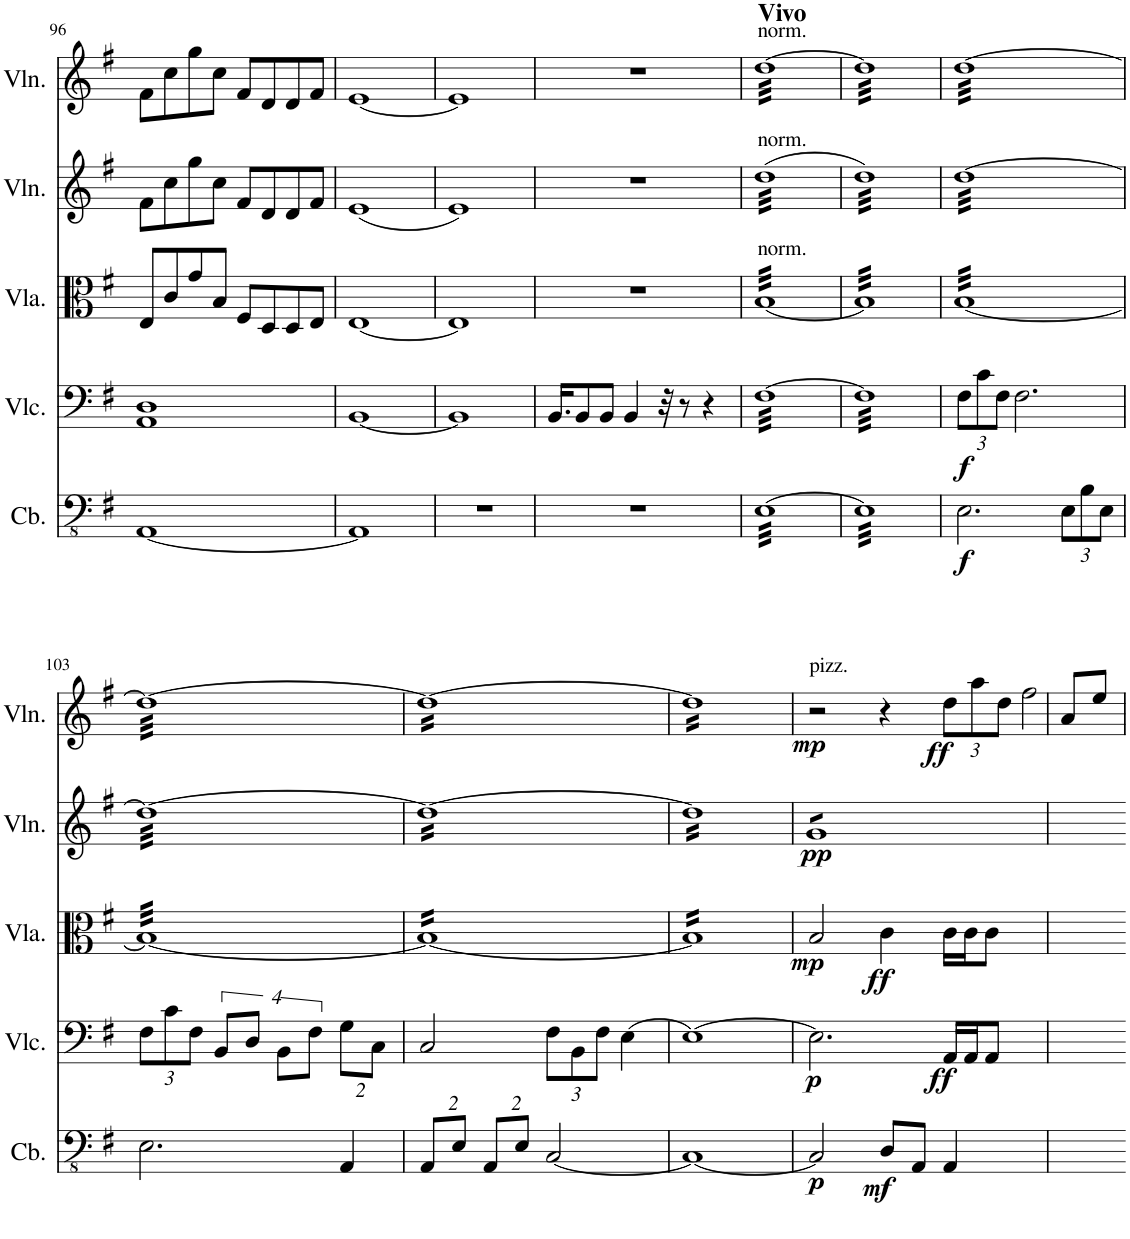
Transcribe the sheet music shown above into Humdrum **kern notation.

**kern	**dynam	**kern	**dynam	**kern	**dynam	**kern	**dynam	**kern	**dynam
*part5	*part5	*part4	*part4	*part3	*part3	*part2	*part2	*part1	*part1
*staff5	*staff5	*staff4	*staff4	*staff3	*staff3	*staff2	*staff2	*staff1	*staff1
*I"Contrabass	*	*I"Violoncello	*	*I"Viola	*	*I"Violin	*	*I"Violin	*
*I'Cb.	*	*I'Vlc.	*	*I'Vla.	*	*I'Vln.	*	*I'Vln.	*
!!LO:PB:g=z
*clefFv4	*	*clefF4	*	*clefC3	*	*clefG2	*	*clefG2	*
*Trd7c12	*	*	*	*	*	*	*	*	*
*k[f#]	*	*k[f#]	*	*k[f#]	*	*k[f#]	*	*k[f#]	*
*M4/4	*	*M4/4	*	*M4/4	*	*M4/4	*	*M4/4	*
=96	=96	=96	=96	=96	=96	=96	=96	=96	=96
[1AAA	.	1AA 1D	.	8E/L	.	8f#\L	.	8f#\L	.
.	.	.	.	8c/	.	8cc\	.	8cc\	.
.	.	.	.	8g/	.	8gg\	.	8gg\	.
.	.	.	.	8B/J	.	8cc\J	.	8cc\J	.
.	.	.	.	8F#/L	.	8f#/L	.	8f#/L	.
.	.	.	.	8D/	.	8d/	.	8d/	.
.	.	.	.	8D/	.	8d/	.	8d/	.
.	.	.	.	8E/J	.	8f#/J	.	8f#/J	.
=97	=97	=97	=97	=97	=97	=97	=97	=97	=97
1AAA]	.	[1BB	.	[1E	.	(1e	.	[1e	.
=98	=98	=98	=98	=98	=98	=98	=98	=98	=98
1r	.	1BB]	.	1E]	.	1e)	.	1e]	.
=99	=99	=99	=99	=99	=99	=99	=99	=99	=99
1r	.	16.BB/KL	.	1r	.	1r	.	1r	.
.	.	8BB/	.	.	.	.	.	.	.
.	.	8BB/J	.	.	.	.	.	.	.
.	.	4BB/	.	.	.	.	.	.	.
.	.	32r	.	.	.	.	.	.	.
.	.	8r	.	.	.	.	.	.	.
.	.	4r	.	.	.	.	.	.	.
=100	=100	=100	=100	=100	=100	=100	=100	=100	=100
!	!	!	!	!	!	!	!	!LO:TX:a:B:t=Vivo	!
!	!	!	!	!	!	!	!	!LO:TX:a:t=norm.	!
!	!	!	!	!	!	!LO:TX:a:t=norm.	!	!	!
!	!	!	!	!LO:TX:a:t=norm.	!	!	!	!	!
*tremolo	*	*	*	*	*	*	*	*	*
*	*	*tremolo	*	*	*	*	*	*	*
*	*	*	*	*tremolo	*	*	*	*	*
*	*	*	*	*	*	*tremolo	*	*	*
*	*	*	*	*	*	*	*	*tremolo	*
[32EELLL	.	[32F#LLL	.	[32BLLL	.	(32ddLLL	.	[32ddLLL	.
32EE	.	32F#	.	32B	.	(32dd	.	32dd	.
32EE	.	32F#	.	32B	.	(32dd	.	32dd	.
32EE	.	32F#	.	32B	.	(32dd	.	32dd	.
32EE	.	32F#	.	32B	.	(32dd	.	32dd	.
32EE	.	32F#	.	32B	.	(32dd	.	32dd	.
32EE	.	32F#	.	32B	.	(32dd	.	32dd	.
32EE	.	32F#	.	32B	.	(32dd	.	32dd	.
32EE	.	32F#	.	32B	.	(32dd	.	32dd	.
32EE	.	32F#	.	32B	.	(32dd	.	32dd	.
32EE	.	32F#	.	32B	.	(32dd	.	32dd	.
32EE	.	32F#	.	32B	.	(32dd	.	32dd	.
32EE	.	32F#	.	32B	.	(32dd	.	32dd	.
32EE	.	32F#	.	32B	.	(32dd	.	32dd	.
32EE	.	32F#	.	32B	.	(32dd	.	32dd	.
32EE	.	32F#	.	32B	.	(32dd	.	32dd	.
32EE	.	32F#	.	32B	.	(32dd	.	32dd	.
32EE	.	32F#	.	32B	.	(32dd	.	32dd	.
32EE	.	32F#	.	32B	.	(32dd	.	32dd	.
32EE	.	32F#	.	32B	.	(32dd	.	32dd	.
32EE	.	32F#	.	32B	.	(32dd	.	32dd	.
32EE	.	32F#	.	32B	.	(32dd	.	32dd	.
32EE	.	32F#	.	32B	.	(32dd	.	32dd	.
32EE	.	32F#	.	32B	.	(32dd	.	32dd	.
32EE	.	32F#	.	32B	.	(32dd	.	32dd	.
32EE	.	32F#	.	32B	.	(32dd	.	32dd	.
32EE	.	32F#	.	32B	.	(32dd	.	32dd	.
32EE	.	32F#	.	32B	.	(32dd	.	32dd	.
32EE	.	32F#	.	32B	.	(32dd	.	32dd	.
32EE	.	32F#	.	32B	.	(32dd	.	32dd	.
32EE	.	32F#	.	32B	.	(32dd	.	32dd	.
32EEJJJ	.	32F#JJJ	.	32BJJJ	.	(32ddJJJ	.	32ddJJJ	.
=101	=101	=101	=101	=101	=101	=101	=101	=101	=101
32EE]LLL	.	32F#]LLL	.	32B]LLL	.	32dd)LLL	.	32dd]LLL	.
32EE	.	32F#	.	32B	.	32dd)	.	32dd	.
32EE	.	32F#	.	32B	.	32dd)	.	32dd	.
32EE	.	32F#	.	32B	.	32dd)	.	32dd	.
32EE	.	32F#	.	32B	.	32dd)	.	32dd	.
32EE	.	32F#	.	32B	.	32dd)	.	32dd	.
32EE	.	32F#	.	32B	.	32dd)	.	32dd	.
32EE	.	32F#	.	32B	.	32dd)	.	32dd	.
32EE	.	32F#	.	32B	.	32dd)	.	32dd	.
32EE	.	32F#	.	32B	.	32dd)	.	32dd	.
32EE	.	32F#	.	32B	.	32dd)	.	32dd	.
32EE	.	32F#	.	32B	.	32dd)	.	32dd	.
32EE	.	32F#	.	32B	.	32dd)	.	32dd	.
32EE	.	32F#	.	32B	.	32dd)	.	32dd	.
32EE	.	32F#	.	32B	.	32dd)	.	32dd	.
32EE	.	32F#	.	32B	.	32dd)	.	32dd	.
32EE	.	32F#	.	32B	.	32dd)	.	32dd	.
32EE	.	32F#	.	32B	.	32dd)	.	32dd	.
32EE	.	32F#	.	32B	.	32dd)	.	32dd	.
32EE	.	32F#	.	32B	.	32dd)	.	32dd	.
32EE	.	32F#	.	32B	.	32dd)	.	32dd	.
32EE	.	32F#	.	32B	.	32dd)	.	32dd	.
32EE	.	32F#	.	32B	.	32dd)	.	32dd	.
32EE	.	32F#	.	32B	.	32dd)	.	32dd	.
32EE	.	32F#	.	32B	.	32dd)	.	32dd	.
32EE	.	32F#	.	32B	.	32dd)	.	32dd	.
32EE	.	32F#	.	32B	.	32dd)	.	32dd	.
32EE	.	32F#	.	32B	.	32dd)	.	32dd	.
32EE	.	32F#	.	32B	.	32dd)	.	32dd	.
32EE	.	32F#	.	32B	.	32dd)	.	32dd	.
32EE	.	32F#	.	32B	.	32dd)	.	32dd	.
32EEJJJ	.	32F#JJJ	.	32BJJJ	.	32dd)JJJ	.	32ddJJJ	.
*	*	*Xtremolo	*	*	*	*	*	*	*
*Xtremolo	*	*	*	*	*	*	*	*	*
=102	=102	=102	=102	=102	=102	=102	=102	=102	=102
*	*	*Xbrackettup	*	*	*	*	*	*	*
!	!LO:DY:b	!	!LO:DY:b	!	!	!	!	!	!
2.EE\	f	12F#\L	f	[32BLLL	.	[32ddLLL	.	[32ddLLL	.
.	.	.	.	32B	.	32dd	.	32dd	.
.	.	.	.	32B	.	32dd	.	32dd	.
.	.	12c\	.	.	.	.	.	.	.
.	.	.	.	32B	.	32dd	.	32dd	.
.	.	.	.	32B	.	32dd	.	32dd	.
.	.	.	.	32B	.	32dd	.	32dd	.
.	.	12F#\J	.	.	.	.	.	.	.
.	.	.	.	32B	.	32dd	.	32dd	.
.	.	.	.	32B	.	32dd	.	32dd	.
.	.	2.F#\	.	32B	.	32dd	.	32dd	.
.	.	.	.	32B	.	32dd	.	32dd	.
.	.	.	.	32B	.	32dd	.	32dd	.
.	.	.	.	32B	.	32dd	.	32dd	.
.	.	.	.	32B	.	32dd	.	32dd	.
.	.	.	.	32B	.	32dd	.	32dd	.
.	.	.	.	32B	.	32dd	.	32dd	.
.	.	.	.	32B	.	32dd	.	32dd	.
.	.	.	.	32B	.	32dd	.	32dd	.
.	.	.	.	32B	.	32dd	.	32dd	.
.	.	.	.	32B	.	32dd	.	32dd	.
.	.	.	.	32B	.	32dd	.	32dd	.
.	.	.	.	32B	.	32dd	.	32dd	.
.	.	.	.	32B	.	32dd	.	32dd	.
.	.	.	.	32B	.	32dd	.	32dd	.
.	.	.	.	32B	.	32dd	.	32dd	.
*Xbrackettup	*	*	*	*	*	*	*	*	*
12EE\L	.	.	.	32B	.	32dd	.	32dd	.
.	.	.	.	32B	.	32dd	.	32dd	.
.	.	.	.	32B	.	32dd	.	32dd	.
12BB\	.	.	.	.	.	.	.	.	.
.	.	.	.	32B	.	32dd	.	32dd	.
.	.	.	.	32B	.	32dd	.	32dd	.
.	.	.	.	32B	.	32dd	.	32dd	.
12EE\J	.	.	.	.	.	.	.	.	.
.	.	.	.	32B	.	32dd	.	32dd	.
.	.	.	.	32BJJJ	.	32ddJJJ	.	32ddJJJ	.
!!LO:LB:g=z
=103	=103	=103	=103	=103	=103	=103	=103	=103	=103
2.EE\	.	12F#\L	.	32BLLL	.	32ddLLL	.	32ddLLL	.
.	.	.	.	32B	.	32dd	.	32dd	.
.	.	.	.	32B	.	32dd	.	32dd	.
.	.	12c\	.	.	.	.	.	.	.
.	.	.	.	32B	.	32dd	.	32dd	.
.	.	.	.	32B	.	32dd	.	32dd	.
.	.	.	.	32B	.	32dd	.	32dd	.
.	.	12F#\J	.	.	.	.	.	.	.
.	.	.	.	32B	.	32dd	.	32dd	.
.	.	.	.	32B	.	32dd	.	32dd	.
.	.	8BB/L	.	32B	.	32dd	.	32dd	.
.	.	.	.	32B	.	32dd	.	32dd	.
.	.	.	.	32B	.	32dd	.	32dd	.
.	.	.	.	32B	.	32dd	.	32dd	.
.	.	8D/J	.	32B	.	32dd	.	32dd	.
.	.	.	.	32B	.	32dd	.	32dd	.
.	.	.	.	32B	.	32dd	.	32dd	.
.	.	.	.	32B	.	32dd	.	32dd	.
.	.	8BB\L	.	32B	.	32dd	.	32dd	.
.	.	.	.	32B	.	32dd	.	32dd	.
.	.	.	.	32B	.	32dd	.	32dd	.
.	.	.	.	32B	.	32dd	.	32dd	.
.	.	8F#\J	.	32B	.	32dd	.	32dd	.
.	.	.	.	32B	.	32dd	.	32dd	.
.	.	.	.	32B	.	32dd	.	32dd	.
.	.	.	.	32B	.	32dd	.	32dd	.
4AAA/	.	8G\L	.	32B	.	32dd	.	32dd	.
.	.	.	.	32B	.	32dd	.	32dd	.
.	.	.	.	32B	.	32dd	.	32dd	.
.	.	.	.	32B	.	32dd	.	32dd	.
.	.	8C\J	.	32B	.	32dd	.	32dd	.
.	.	.	.	32B	.	32dd	.	32dd	.
.	.	.	.	32B	.	32dd	.	32dd	.
.	.	.	.	32BJJJ	.	32ddJJJ	.	32ddJJJ	.
=104	=104	=104	=104	=104	=104	=104	=104	=104	=104
8AAA/L	.	2C/	.	16BLL	.	16ddLL	.	16ddLL	.
.	.	.	.	16B	.	16dd	.	16dd	.
8EE/J	.	.	.	16B	.	16dd	.	16dd	.
.	.	.	.	16B	.	16dd	.	16dd	.
8AAA/L	.	.	.	16B	.	16dd	.	16dd	.
.	.	.	.	16B	.	16dd	.	16dd	.
8EE/J	.	.	.	16B	.	16dd	.	16dd	.
.	.	.	.	16B	.	16dd	.	16dd	.
[2CC/	.	12F#\L	.	16B	.	16dd	.	16dd	.
.	.	.	.	16B	.	16dd	.	16dd	.
.	.	12BB\	.	.	.	.	.	.	.
.	.	.	.	16B	.	16dd	.	16dd	.
.	.	12F#\J	.	.	.	.	.	.	.
.	.	.	.	16B	.	16dd	.	16dd	.
.	.	[4E\	.	16B	.	16dd	.	16dd	.
.	.	.	.	16B	.	16dd	.	16dd	.
.	.	.	.	16B	.	16dd	.	16dd	.
.	.	.	.	16BJJ	.	16ddJJ	.	16ddJJ	.
=105	=105	=105	=105	=105	=105	=105	=105	=105	=105
1CC_	.	1E_	.	16B]LL	.	16dd]LL	.	16dd]LL	.
.	.	.	.	16B	.	16dd	.	16dd	.
.	.	.	.	16B	.	16dd	.	16dd	.
.	.	.	.	16B	.	16dd	.	16dd	.
.	.	.	.	16B	.	16dd	.	16dd	.
.	.	.	.	16B	.	16dd	.	16dd	.
.	.	.	.	16B	.	16dd	.	16dd	.
.	.	.	.	16B	.	16dd	.	16dd	.
.	.	.	.	16B	.	16dd	.	16dd	.
.	.	.	.	16B	.	16dd	.	16dd	.
.	.	.	.	16B	.	16dd	.	16dd	.
.	.	.	.	16B	.	16dd	.	16dd	.
.	.	.	.	16B	.	16dd	.	16dd	.
.	.	.	.	16B	.	16dd	.	16dd	.
.	.	.	.	16B	.	16dd	.	16dd	.
.	.	.	.	16BJJ	.	16ddJJ	.	16ddJJ	.
*	*	*	*	*	*	*	*	*Xtremolo	*
*	*	*	*	*Xtremolo	*	*	*	*	*
=106	=106	=106	=106	=106	=106	=106	=106	=106	=106
!	!	!	!	!	!	!	!	!LO:TX:a:t=pizz.	!
!	!LO:DY:b	!	!LO:DY:b	!	!LO:DY:b	!	!LO:DY:b	!	!LO:DY:b
2CC/]	p	2.E\]	p	2B/	mp	8gL	pp	2r	mp
.	.	.	.	.	.	8g	.	.	.
.	.	.	.	.	.	8g	.	.	.
.	.	.	.	.	.	8g	.	.	.
!	!LO:DY:b	!	!	!	!LO:DY:b	!	!	!	!
8DD/L	mf	.	.	4c\	ff	8g	.	4r	.
8AAA/J	.	.	.	.	.	8g	.	.	.
*	*	*	*	*	*	*	*	*Xbrackettup	*
!	!	!	!LO:DY:b	!	!	!	!	!	!LO:DY:b
4AAA/	.	16AA/LL	ff	16c\LL	.	8g	.	12dd\L	ff
.	.	16AA/J	.	16c\J	.	.	.	.	.
.	.	.	.	.	.	.	.	12aa\	.
.	.	8AA/J	.	8c\J	.	8gJ	.	.	.
*	*	*	*	*	*	*Xtremolo	*	*	*
.	.	.	.	.	.	.	.	12dd\J	.
2.ryy	.	2.ryy	.	2.ryy	.	2.ryy	.	2ff#\	.
.	.	.	.	.	.	.	.	8a/L	.
.	.	.	.	.	.	.	.	8ee/J	.
=	=	=	=	=	=	=	=	=	=
*-	*-	*-	*-	*-	*-	*-	*-	*-	*-
